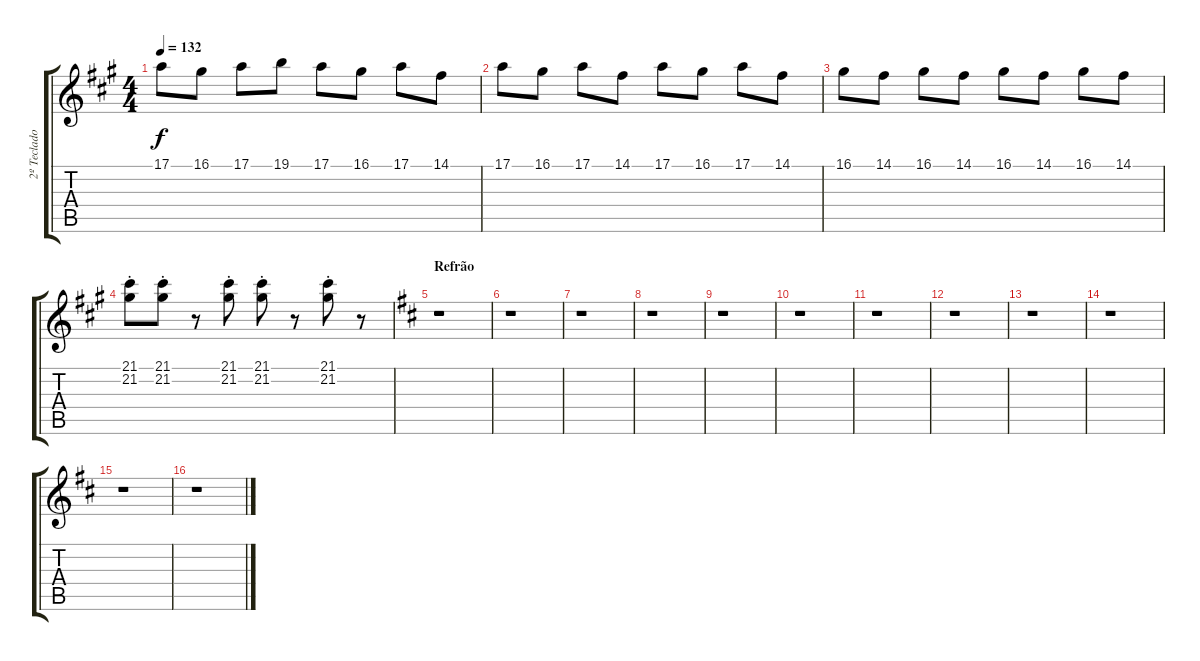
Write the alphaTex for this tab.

\track ("2º Teclado" "2º Teclado") {instrument stringensemble1}
\staff {score tabs}
\tuning (E4 B3 G3 D3 A2 E2) {hide}
\ts (4 4)
\tempo 132
\clef g2
\ks f#minor
17.1.8{dy f} 16.1.8 17.1.8 19.1.8 17.1.8 16.1.8 17.1.8 14.1.8 |
17.1.8 16.1.8 17.1.8 14.1.8 17.1.8 16.1.8 17.1.8 14.1.8 |
16.1.8 14.1.8 16.1.8 14.1.8 16.1.8 14.1.8 16.1.8 14.1.8 |
(21.1{st} 21.2{st}).8 (21.1{st} 21.2{st}).8 r.8 (21.1{st} 21.2{st}).8 (21.1{st} 21.2{st}).8 r.8 (21.1{st} 21.2{st}).8 r.8 |
\section ("" "Refrão")
\ks bminor
r.1 |
r.1 |
r.1 |
r.1 |
r.1 |
r.1 |
r.1 |
r.1 |
r.1 |
r.1 |
r.1 |
r.1
